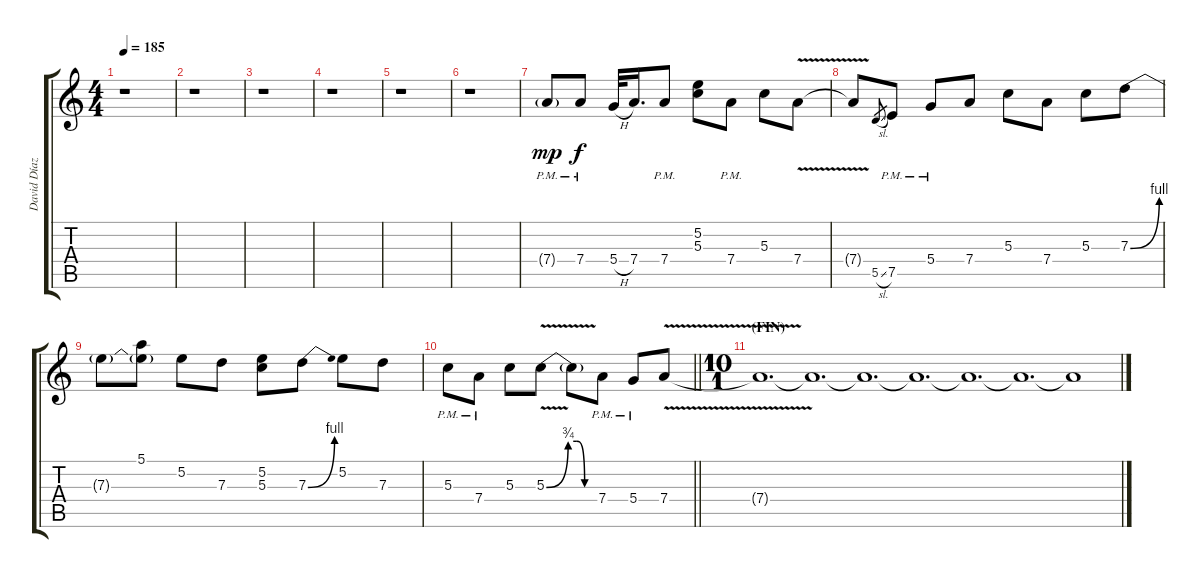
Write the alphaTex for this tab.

\track ("David Díaz 'Kolibrí' - Solos" "David Díaz") {instrument overdrivenguitar}
\staff {score tabs}
\tuning (E4 B3 G3 D3 A2 E2) {hide}
\ts (4 4)
\tempo 185
\clef g2
\ks c
r.1{dy f} |
r.1 |
r.1 |
r.1 |
r.1 |
r.1 |
7.4{g pm}.8{dy mp} 7.4{pm}.8{dy f} 5.4{h}.32 7.4.16{d} 7.4{pm}.8 (5.2 5.3).8 7.4{pm}.8 5.3.8 7.4{v}.8 |
7.4{t}.8 5.5{sl}.8{gr} 7.5{pm}.8 5.4{pm}.8 7.4.8 5.3.8 7.4.8 5.3.8 7.3{be (bend 0 0 60 4)}.8 |
7.3{t}.8 (5.1 7.3{t}).8 5.2.8 7.3.8 (5.2 5.3).8 7.3{be (bend 0 0 60 4)}.8 5.2.8 7.3.8 |
\barLineRight lightlight
5.3{pm}.8 7.4{pm}.8 5.3.8 5.3{be (custom 0 0 25 3 35 3 44 0 60 0) v}.8 5.3{t}.8 7.4{pm}.8 5.4{pm}.8 7.4{v}.8 |
\ts (10 1)
\section ("" "(FIN)")
7.4{t}.1{d} 7.4{t}.1{d} 7.4{t}.1{d} 7.4{t}.1{d} 7.4{t}.1{d} 7.4{t}.1{d} 7.4{t}.1
